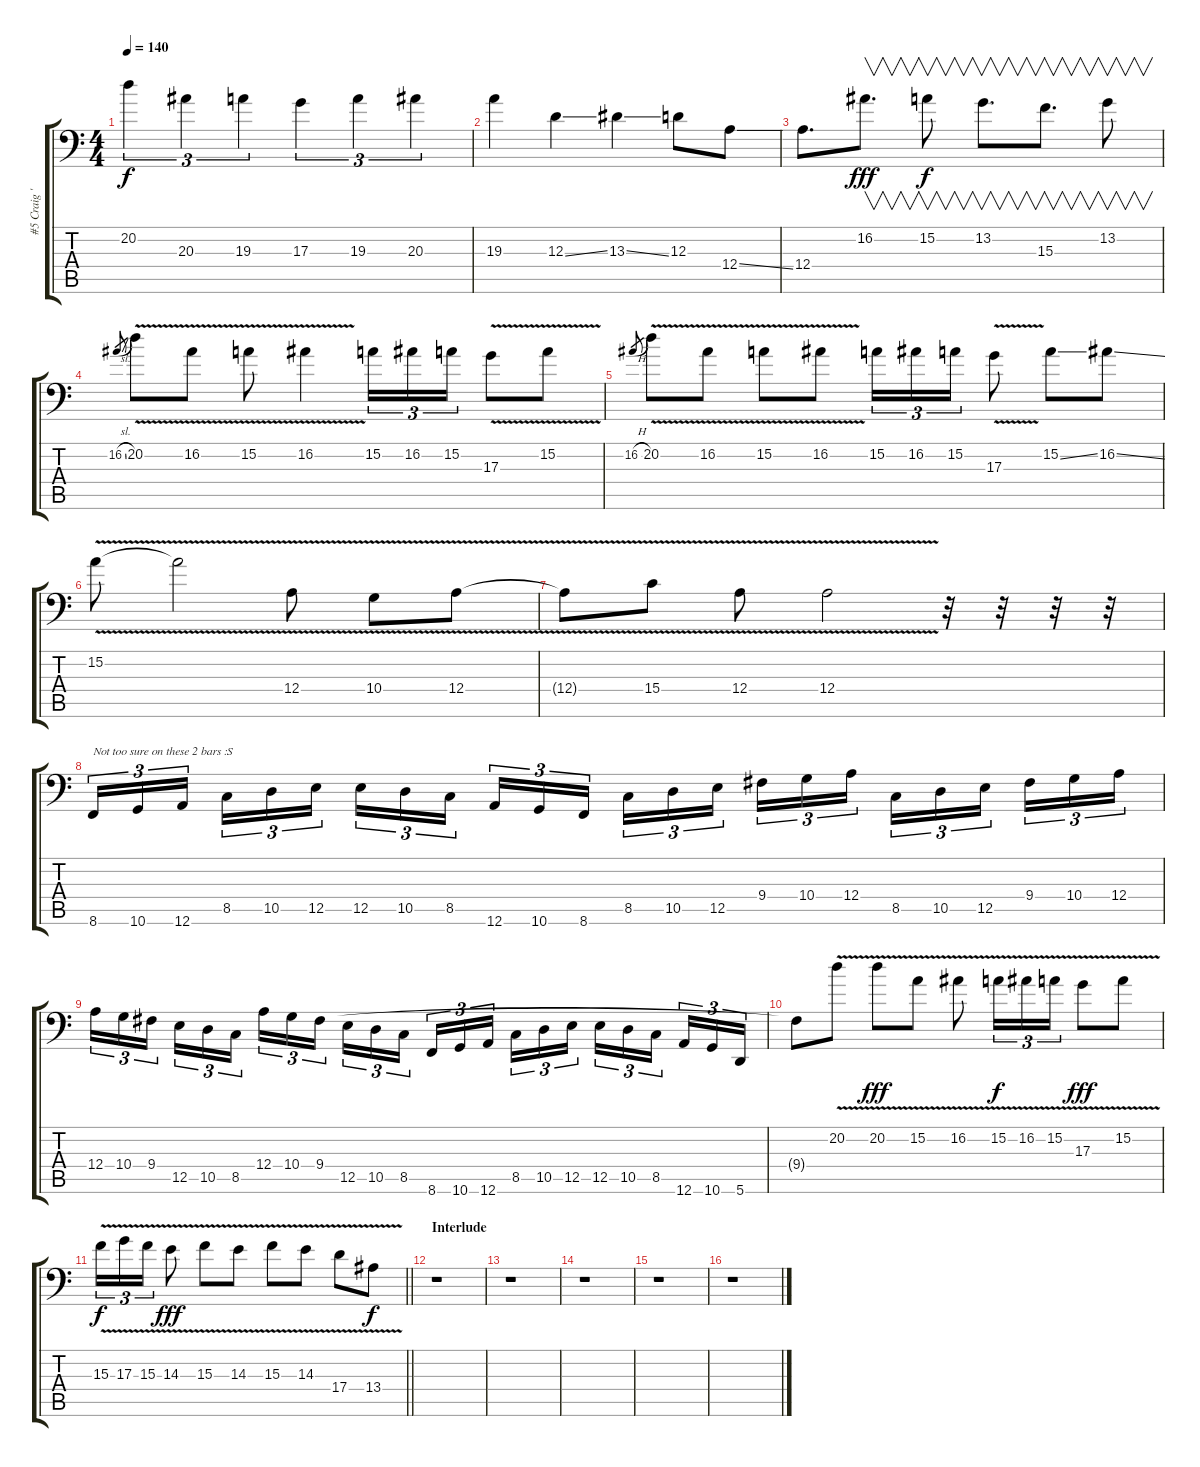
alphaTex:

\track ("#5 Craig ''133''" "#5 Craig '") {solo instrument sitar}
\staff {score tabs}
\tuning (B3 Gb3 D3 A2 E2 A1) {hide}
\ts (4 4)
\tempo 140
\clef f4
\ks c
20.2.4{tu (3 2) dy f} 20.3.4{tu (3 2)} 19.3.4{tu (3 2)} 17.3.4{tu (3 2)} 19.3.4{tu (3 2)} 20.3.4{tu (3 2)} |
19.3.4 12.3{ss}.4 13.3{ss}.4 12.3.8 12.4{ss}.8 |
12.4.8{d} 16.2.8{v d dy fff} 15.2.8{v dy f} 13.2.8{v d} 15.3.8{v d} 13.2.8{v} |
16.2{sl}.8{gr} 20.2{v}.8 16.2{v}.8 15.2{v}.8 16.2{v}.4 15.2.16{tu (3 2)} 16.2.16{tu (3 2)} 15.2.16{tu (3 2)} 17.3{v}.8 15.2{v}.8 |
16.2{h}.8{gr} 20.2{v}.8 16.2{v}.8 15.2{v}.8 16.2{v}.8 15.2.16{tu (3 2)} 16.2.16{tu (3 2)} 15.2.16{tu (3 2)} 17.3{v}.8 15.2{ss}.8 16.2{ss}.8 |
15.2{v}.8 15.2{t}.2 12.4{v}.8 10.4{v}.8 12.4{v}.8 |
12.4{t}.8 15.4{v}.8 12.4{v}.8 12.4{v}.2 r.32 r.32 r.32 r.32 |
8.6.16{tu (3 2) txt "Not too sure on these 2 bars :S"} 10.6.16{tu (3 2)} 12.6.16{tu (3 2) beam splitsecondary} 8.5.16{tu (3 2)} 10.5.16{tu (3 2)} 12.5.16{tu (3 2)} 12.5.16{tu (3 2)} 10.5.16{tu (3 2)} 8.5.16{tu (3 2) beam splitsecondary} 12.6.16{tu (3 2)} 10.6.16{tu (3 2)} 8.6.16{tu (3 2)} 8.5.16{tu (3 2)} 10.5.16{tu (3 2)} 12.5.16{tu (3 2) beam splitsecondary} 9.4.16{tu (3 2)} 10.4.16{tu (3 2)} 12.4.16{tu (3 2)} 8.5.16{tu (3 2)} 10.5.16{tu (3 2)} 12.5.16{tu (3 2) beam splitsecondary} 9.4.16{tu (3 2)} 10.4.16{tu (3 2)} 12.4.16{tu (3 2)} |
12.4.16{tu (3 2)} 10.4.16{tu (3 2)} 9.4.16{tu (3 2) beam splitsecondary} 12.5.16{tu (3 2)} 10.5.16{tu (3 2)} 8.5.16{tu (3 2)} 12.4.16{tu (3 2)} 10.4.16{tu (3 2)} 9.4.16{tu (3 2) beam splitsecondary} 12.5.16{tu (3 2)} 10.5.16{tu (3 2)} 8.5.16{tu (3 2)} 8.6.16{tu (3 2)} 10.6.16{tu (3 2)} 12.6.16{tu (3 2) beam splitsecondary} 8.5.16{tu (3 2)} 10.5.16{tu (3 2)} 12.5.16{tu (3 2)} 12.5.16{tu (3 2)} 10.5.16{tu (3 2)} 8.5.16{tu (3 2) beam splitsecondary} 12.6.16{tu (3 2)} 10.6.16{tu (3 2)} 5.6.16{tu (3 2)} |
9.4{t}.8 20.2{v}.8 20.2{v}.8{dy fff} 15.2{v}.8 16.2{v}.8 15.2{v}.16{tu (3 2) dy f} 16.2{v}.16{tu (3 2)} 15.2{v}.16{tu (3 2)} 17.3{v}.8{dy fff} 15.2{v}.8 |
\barLineRight lightlight
15.3{v}.16{tu (3 2) dy f} 17.3{v}.16{tu (3 2)} 15.3{v}.16{tu (3 2)} 14.3{v}.8{dy fff} 15.3{v}.8 14.3{v}.8 15.3{v}.8 14.3{v}.8 17.4{v}.8 13.4{v}.8{dy f} |
\section ("" "Interlude")
r.1 |
r.1 |
r.1 |
r.1 |
r.1
